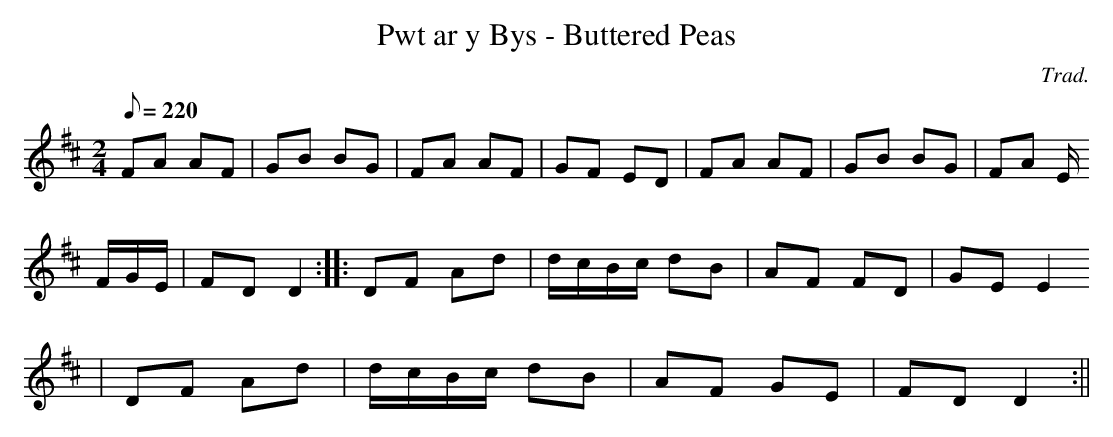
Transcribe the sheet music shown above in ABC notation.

X:1
T:Pwt ar y Bys - Buttered Peas
M:2/4
L:1/8
Q:220
C:Trad.
K:D
FA AF | GB BG | FA AF | GF ED | FA AF | GB BG | FA E/
F/G/E/ | FD D2 :||: DF Ad | d/c/B/c/ dB | AF FD | GE E2
| DF Ad | d/c/B/c/ dB | AF GE | FD D2 :||
